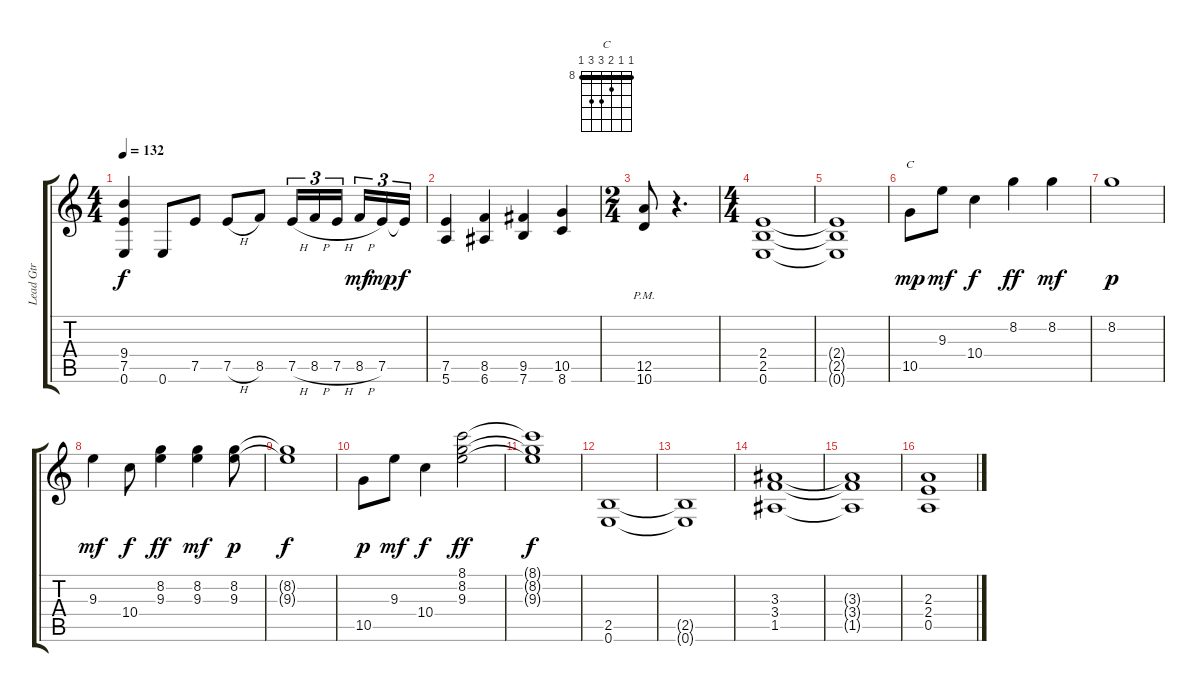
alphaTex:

\track ("Lead Gtr" "Lead Gtr") {instrument distortionguitar}
\staff {score tabs}
\tuning (E4 B3 G3 D3 A2 E2) {hide}
\chord ("C" 8 8 9 10 10 8) {firstfret 8 barre 8}
\ts (4 4)
\tempo 132
\clef g2
\ks c
(9.4 7.5 0.6).4{dy f} 0.6.8 7.5.8 7.5{h}.8 8.5.8 7.5{h}.16{tu (3 2)} 8.5{h}.16{tu (3 2)} 7.5{h}.16{tu (3 2) beam splitsecondary} 8.5{h}.16{tu (3 2) dy mf} 7.5.16{tu (3 2) dy mp} 7.5{t}.16{tu (3 2) dy f} |
(7.5 5.6).4 (8.5 6.6).4 (9.5 7.6).4 (10.5 8.6).4 |
\ts (2 4)
(12.5{pm} 10.6{pm}).8 r.4{d} |
\ts (4 4)
(2.4 2.5 0.6).1 |
(2.4{t} 2.5{t} 0.6{t}).1 |
10.5.8{ch "C" dy mp instrument electricguitarclean} 9.3.8{dy mf} 10.4.4{dy f} 8.2.4{dy ff} 8.2.4{dy mf} |
8.2.1{dy p} |
9.3.4{dy mf} 10.4.8{dy f} (8.2 9.3).4{dy ff} (8.2 9.3).4{dy mf} (8.2 9.3).8{dy p} |
(8.2{t} 9.3{t}).1{dy f} |
10.5.8{dy p} 9.3.8{dy mf} 10.4.4{dy f} (8.1 8.2 9.3).2{dy ff} |
(8.1{t} 8.2{t} 9.3{t}).1{dy f} |
(2.5 0.6).1{instrument distortionguitar} |
(2.5{t} 0.6{t}).1 |
(3.3 3.4 1.5).1 |
(3.3{t} 3.4{t} 1.5{t}).1 |
(2.3 2.4 0.5).1
